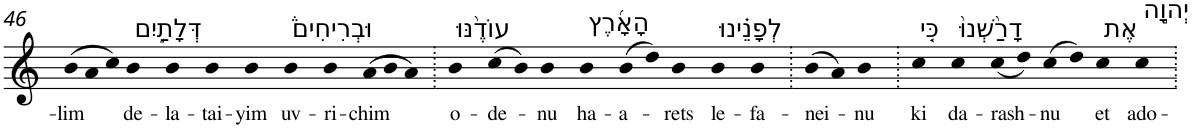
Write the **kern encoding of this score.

**kern	**text
*part1	*part1
*staff1	*staff1
*I"Piano	*
*I'Pno	*
!!LO:PB:g=z
*clefG2	*
*k[]	*
*Xtuplet	*
=46	=46
!	!LO:LY:b
(>12b	-lim
12a	.
12cc)	.
!LO:TX:a:t=דְּלָתַ֣יִם	!
!	!LO:LY:b
4b	de-
!	!LO:LY:b
4b	-la-
!	!LO:LY:b
4b	-tai-
!	!LO:LY:b
4b	-yim
!LO:TX:a:t=וּבְרִיחִים֒	!
!	!LO:LY:b
4b	uv-
!	!LO:LY:b
4b	-ri-
!	!LO:LY:b
(>12a	-chim
12b	.
12a)	.
=47.	=47.
!LO:TX:a:t=עוֹדֶ֨נּוּ	!
!	!LO:LY:b
4b	o-
!	!LO:LY:b
(>8cc	-de-
8b)	.
!	!LO:LY:b
4b	-nu
!LO:TX:a:t=הָאָ֜רֶץ	!
!	!LO:LY:b
4b	ha-
!	!LO:LY:b
(>8b	-a-
8dd)	.
!	!LO:LY:b
4b	-rets
!LO:TX:a:t=לְפָנֵ֗ינוּ	!
!	!LO:LY:b
4b	le-
!	!LO:LY:b
4b	-fa-
=48.	=48.
!	!LO:LY:b
(>8b	-nei-
8a)	.
!	!LO:LY:b
4b	-nu
=49.	=49.
!LO:TX:a:t=כִּ֤י	!
!	!LO:LY:b
4cc	ki
!LO:TX:a:t=דָרַ֙שְׁנוּ֙	!
!	!LO:LY:b
4cc	da-
!	!LO:LY:b
(<8cc	-rash-
8dd)	.
!	!LO:LY:b
(>8cc	-nu
8dd)	.
!LO:TX:a:t=אֶת	!
!	!LO:LY:b
4cc	et
!LO:TX:a:t=יְהוָ֣ה	!
!	!LO:LY:b
4cc	ado-
=.	=.
*-	*-
